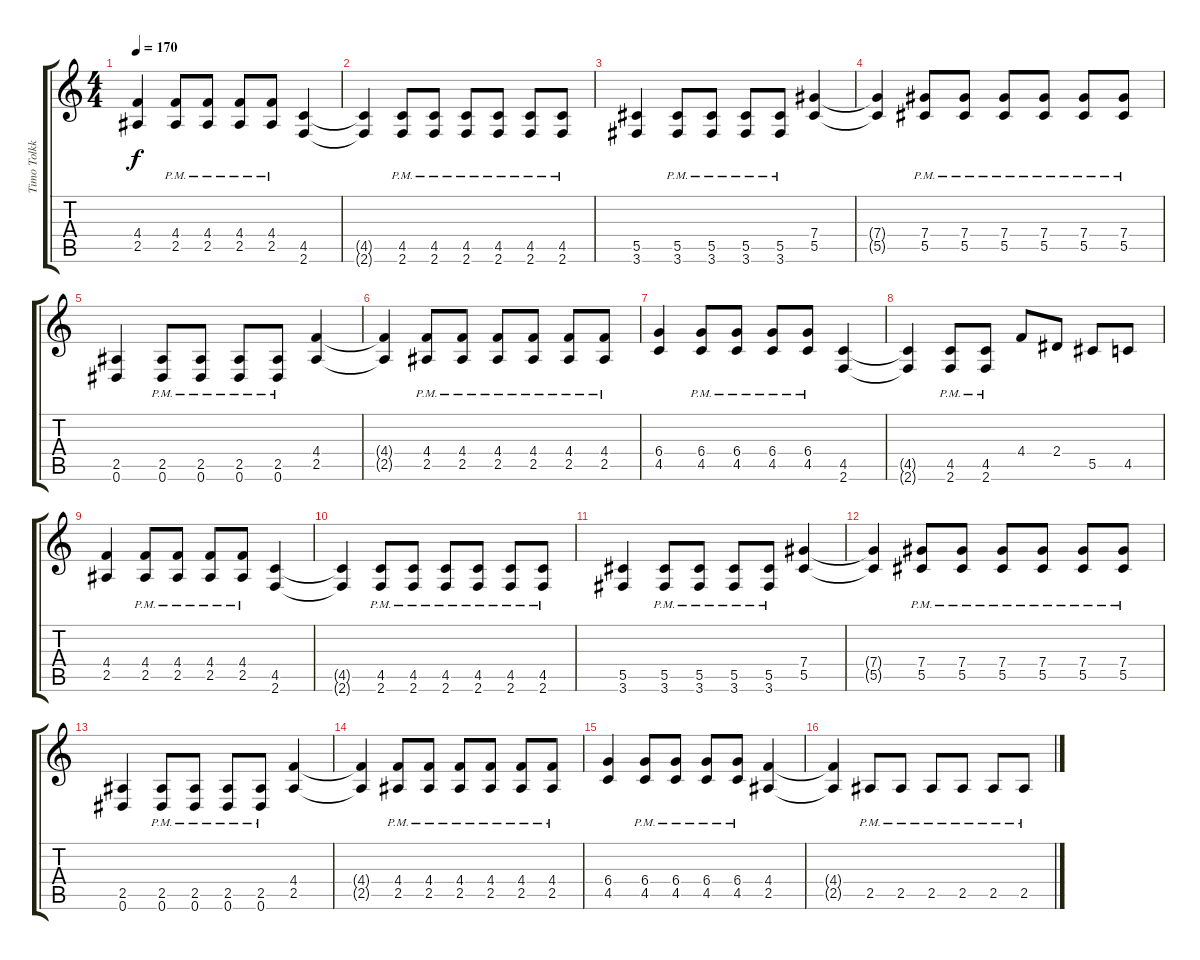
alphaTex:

\track ("Timo Tolkki" "Timo Tolkk") {instrument overdrivenguitar}
\staff {score tabs}
\tuning (Eb4 Bb3 Gb3 Db3 Ab2 Eb2) {hide}
\ts (4 4)
\tempo 170
\clef g2
\ks c
(4.4 2.5).4{dy f} (4.4{pm} 2.5{pm}).8 (4.4{pm} 2.5{pm}).8 (4.4{pm} 2.5{pm}).8 (4.4{pm} 2.5{pm}).8 (4.5 2.6).4 |
(4.5{t} 2.6{t}).4 (4.5{pm} 2.6{pm}).8 (4.5{pm} 2.6{pm}).8 (4.5{pm} 2.6{pm}).8 (4.5{pm} 2.6{pm}).8 (4.5{pm} 2.6{pm}).8 (4.5{pm} 2.6{pm}).8 |
(5.5 3.6).4 (5.5{pm} 3.6{pm}).8 (5.5{pm} 3.6{pm}).8 (5.5{pm} 3.6{pm}).8 (5.5{pm} 3.6{pm}).8 (7.4 5.5).4 |
(7.4{t} 5.5{t}).4 (7.4{pm} 5.5{pm}).8 (7.4{pm} 5.5{pm}).8 (7.4{pm} 5.5{pm}).8 (7.4{pm} 5.5{pm}).8 (7.4{pm} 5.5{pm}).8 (7.4{pm} 5.5{pm}).8 |
(2.5 0.6).4 (2.5{pm} 0.6{pm}).8 (2.5{pm} 0.6{pm}).8 (2.5{pm} 0.6{pm}).8 (2.5{pm} 0.6{pm}).8 (4.4 2.5).4 |
(4.4{t} 2.5{t}).4 (4.4{pm} 2.5{pm}).8 (4.4{pm} 2.5{pm}).8 (4.4{pm} 2.5{pm}).8 (4.4{pm} 2.5{pm}).8 (4.4{pm} 2.5{pm}).8 (4.4{pm} 2.5{pm}).8 |
(6.4 4.5).4 (6.4{pm} 4.5{pm}).8 (6.4{pm} 4.5{pm}).8 (6.4{pm} 4.5{pm}).8 (6.4{pm} 4.5{pm}).8 (4.5 2.6).4 |
(4.5{t} 2.6{t}).4 (4.5{pm} 2.6{pm}).8 (4.5{pm} 2.6{pm}).8 4.4.8 2.4.8 5.5.8 4.5.8 |
(4.4 2.5).4 (4.4{pm} 2.5{pm}).8 (4.4{pm} 2.5{pm}).8 (4.4{pm} 2.5{pm}).8 (4.4{pm} 2.5{pm}).8 (4.5 2.6).4 |
(4.5{t} 2.6{t}).4 (4.5{pm} 2.6{pm}).8 (4.5{pm} 2.6{pm}).8 (4.5{pm} 2.6{pm}).8 (4.5{pm} 2.6{pm}).8 (4.5{pm} 2.6{pm}).8 (4.5{pm} 2.6{pm}).8 |
(5.5 3.6).4 (5.5{pm} 3.6{pm}).8 (5.5{pm} 3.6{pm}).8 (5.5{pm} 3.6{pm}).8 (5.5{pm} 3.6{pm}).8 (7.4 5.5).4 |
(7.4{t} 5.5{t}).4 (7.4{pm} 5.5{pm}).8 (7.4{pm} 5.5{pm}).8 (7.4{pm} 5.5{pm}).8 (7.4{pm} 5.5{pm}).8 (7.4{pm} 5.5{pm}).8 (7.4{pm} 5.5{pm}).8 |
(2.5 0.6).4 (2.5{pm} 0.6{pm}).8 (2.5{pm} 0.6{pm}).8 (2.5{pm} 0.6{pm}).8 (2.5{pm} 0.6{pm}).8 (4.4 2.5).4 |
(4.4{t} 2.5{t}).4 (4.4{pm} 2.5{pm}).8 (4.4{pm} 2.5{pm}).8 (4.4{pm} 2.5{pm}).8 (4.4{pm} 2.5{pm}).8 (4.4{pm} 2.5{pm}).8 (4.4{pm} 2.5{pm}).8 |
(6.4 4.5).4 (6.4{pm} 4.5{pm}).8 (6.4{pm} 4.5{pm}).8 (6.4{pm} 4.5{pm}).8 (6.4{pm} 4.5{pm}).8 (4.4 2.5).4 |
(4.4{t} 2.5{t}).4 2.5{pm}.8 2.5{pm}.8 2.5{pm}.8 2.5{pm}.8 2.5{pm}.8 2.5{pm}.8
